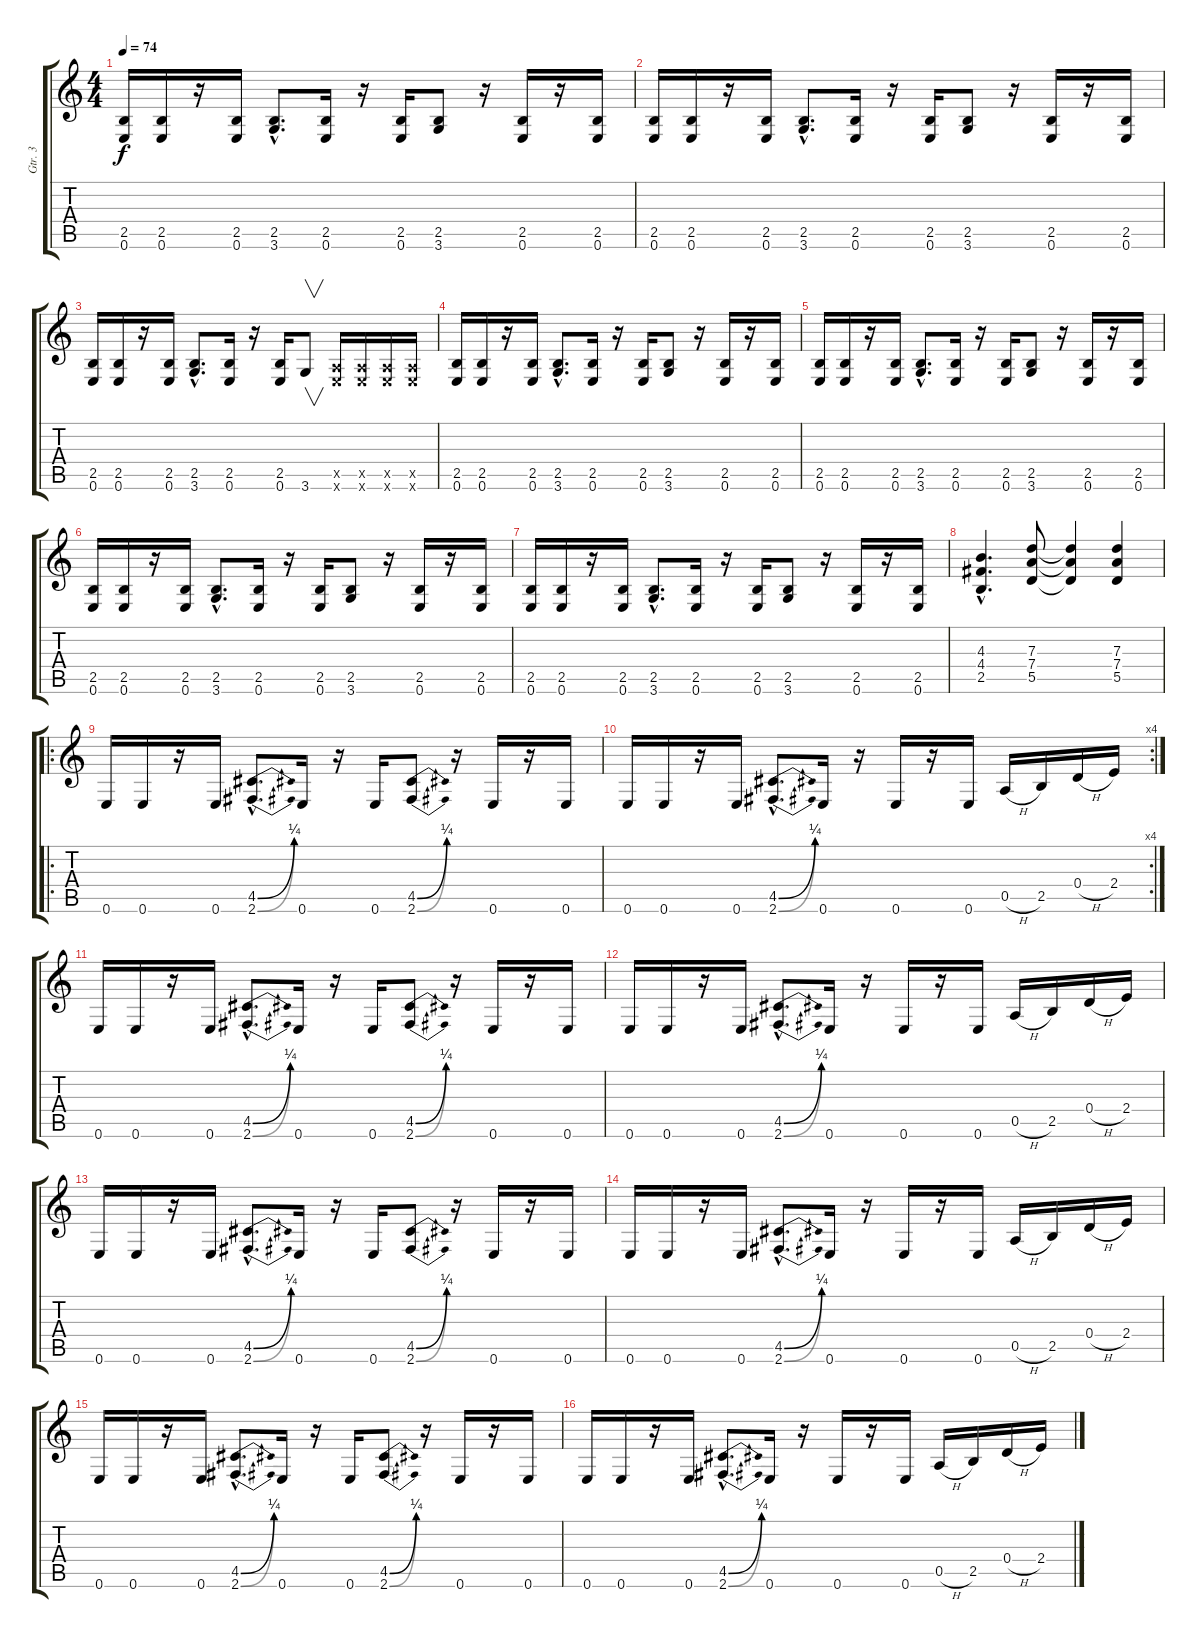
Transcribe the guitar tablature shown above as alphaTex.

\track ("Gtr. 3" "Gtr. 3") {instrument distortionguitar}
\staff {score tabs}
\tuning (E4 B3 G3 D3 A2 E2) {hide}
\ts (4 4)
\tempo 74
\clef g2
\ks c
(2.5 0.6).16{dy f} (2.5 0.6).16 r.16 (2.5 0.6).16 (2.5{hac} 3.6{hac}).8{d} (2.5 0.6).16 r.16 (2.5 0.6).16 (2.5 3.6).8 r.16 (2.5 0.6).16 r.16 (2.5 0.6).16 |
(2.5 0.6).16 (2.5 0.6).16 r.16 (2.5 0.6).16 (2.5{hac} 3.6{hac}).8{d} (2.5 0.6).16 r.16 (2.5 0.6).16 (2.5 3.6).8 r.16 (2.5 0.6).16 r.16 (2.5 0.6).16 |
(2.5 0.6).16 (2.5 0.6).16 r.16 (2.5 0.6).16 (2.5{hac} 3.6{hac}).8{d} (2.5 0.6).16 r.16 (2.5 0.6).16 3.6.8{v} (0.5{x} 0.6{x}).16 (0.5{x} 0.6{x}).16 (0.5{x} 0.6{x}).16 (0.5{x} 0.6{x}).16 |
(2.5 0.6).16 (2.5 0.6).16 r.16 (2.5 0.6).16 (2.5{hac} 3.6{hac}).8{d} (2.5 0.6).16 r.16 (2.5 0.6).16 (2.5 3.6).8 r.16 (2.5 0.6).16 r.16 (2.5 0.6).16 |
(2.5 0.6).16 (2.5 0.6).16 r.16 (2.5 0.6).16 (2.5{hac} 3.6{hac}).8{d} (2.5 0.6).16 r.16 (2.5 0.6).16 (2.5 3.6).8 r.16 (2.5 0.6).16 r.16 (2.5 0.6).16 |
(2.5 0.6).16 (2.5 0.6).16 r.16 (2.5 0.6).16 (2.5{hac} 3.6{hac}).8{d} (2.5 0.6).16 r.16 (2.5 0.6).16 (2.5 3.6).8 r.16 (2.5 0.6).16 r.16 (2.5 0.6).16 |
(2.5 0.6).16 (2.5 0.6).16 r.16 (2.5 0.6).16 (2.5{hac} 3.6{hac}).8{d} (2.5 0.6).16 r.16 (2.5 0.6).16 (2.5 3.6).8 r.16 (2.5 0.6).16 r.16 (2.5 0.6).16 |
(4.3{hac} 4.4{hac} 2.5{hac}).4{d} (7.3 7.4 5.5).8 (7.3{t} 7.4{t} 5.5{t}).4 (7.3 7.4 5.5).4 |
\ro
0.6.16 0.6.16 r.16 0.6.16 (4.5{be (bend 0 0 60 1) hac} 2.6{be (bend 0 0 60 1) hac}).8{d} 0.6.16 r.16 0.6.16 (4.5{be (bend 0 0 60 1)} 2.6{be (bend 0 0 60 1)}).8 r.16 0.6.16 r.16 0.6.16 |
\rc 4
0.6.16 0.6.16 r.16 0.6.16 (4.5{be (bend 0 0 60 1) hac} 2.6{be (bend 0 0 60 1) hac}).8{d} 0.6.16 r.16 0.6.16 r.16 0.6.16 0.5{h}.16 2.5.16 0.4{h}.16 2.4.16 |
0.6.16{volume 16} 0.6.16 r.16 0.6.16 (4.5{be (bend 0 0 60 1) hac} 2.6{be (bend 0 0 60 1) hac}).8{d} 0.6.16 r.16 0.6.16 (4.5{be (bend 0 0 60 1)} 2.6{be (bend 0 0 60 1)}).8 r.16 0.6.16 r.16 0.6.16 |
0.6.16 0.6.16 r.16 0.6.16 (4.5{be (bend 0 0 60 1) hac} 2.6{be (bend 0 0 60 1) hac}).8{d} 0.6.16 r.16 0.6.16 r.16 0.6.16 0.5{h}.16 2.5.16 0.4{h}.16 2.4.16 |
0.6.16 0.6.16 r.16 0.6.16 (4.5{be (bend 0 0 60 1) hac} 2.6{be (bend 0 0 60 1) hac}).8{d} 0.6.16 r.16 0.6.16 (4.5{be (bend 0 0 60 1)} 2.6{be (bend 0 0 60 1)}).8 r.16 0.6.16 r.16 0.6.16 |
0.6.16 0.6.16 r.16 0.6.16 (4.5{be (bend 0 0 60 1) hac} 2.6{be (bend 0 0 60 1) hac}).8{d} 0.6.16 r.16 0.6.16 r.16 0.6.16 0.5{h}.16 2.5.16 0.4{h}.16 2.4.16 |
0.6.16{volume 16} 0.6.16 r.16 0.6.16 (4.5{be (bend 0 0 60 1) hac} 2.6{be (bend 0 0 60 1) hac}).8{d} 0.6.16 r.16 0.6.16 (4.5{be (bend 0 0 60 1)} 2.6{be (bend 0 0 60 1)}).8 r.16 0.6.16 r.16 0.6.16 |
0.6.16 0.6.16 r.16 0.6.16 (4.5{be (bend 0 0 60 1) hac} 2.6{be (bend 0 0 60 1) hac}).8{d} 0.6.16 r.16 0.6.16 r.16 0.6.16 0.5{h}.16 2.5.16 0.4{h}.16 2.4.16
